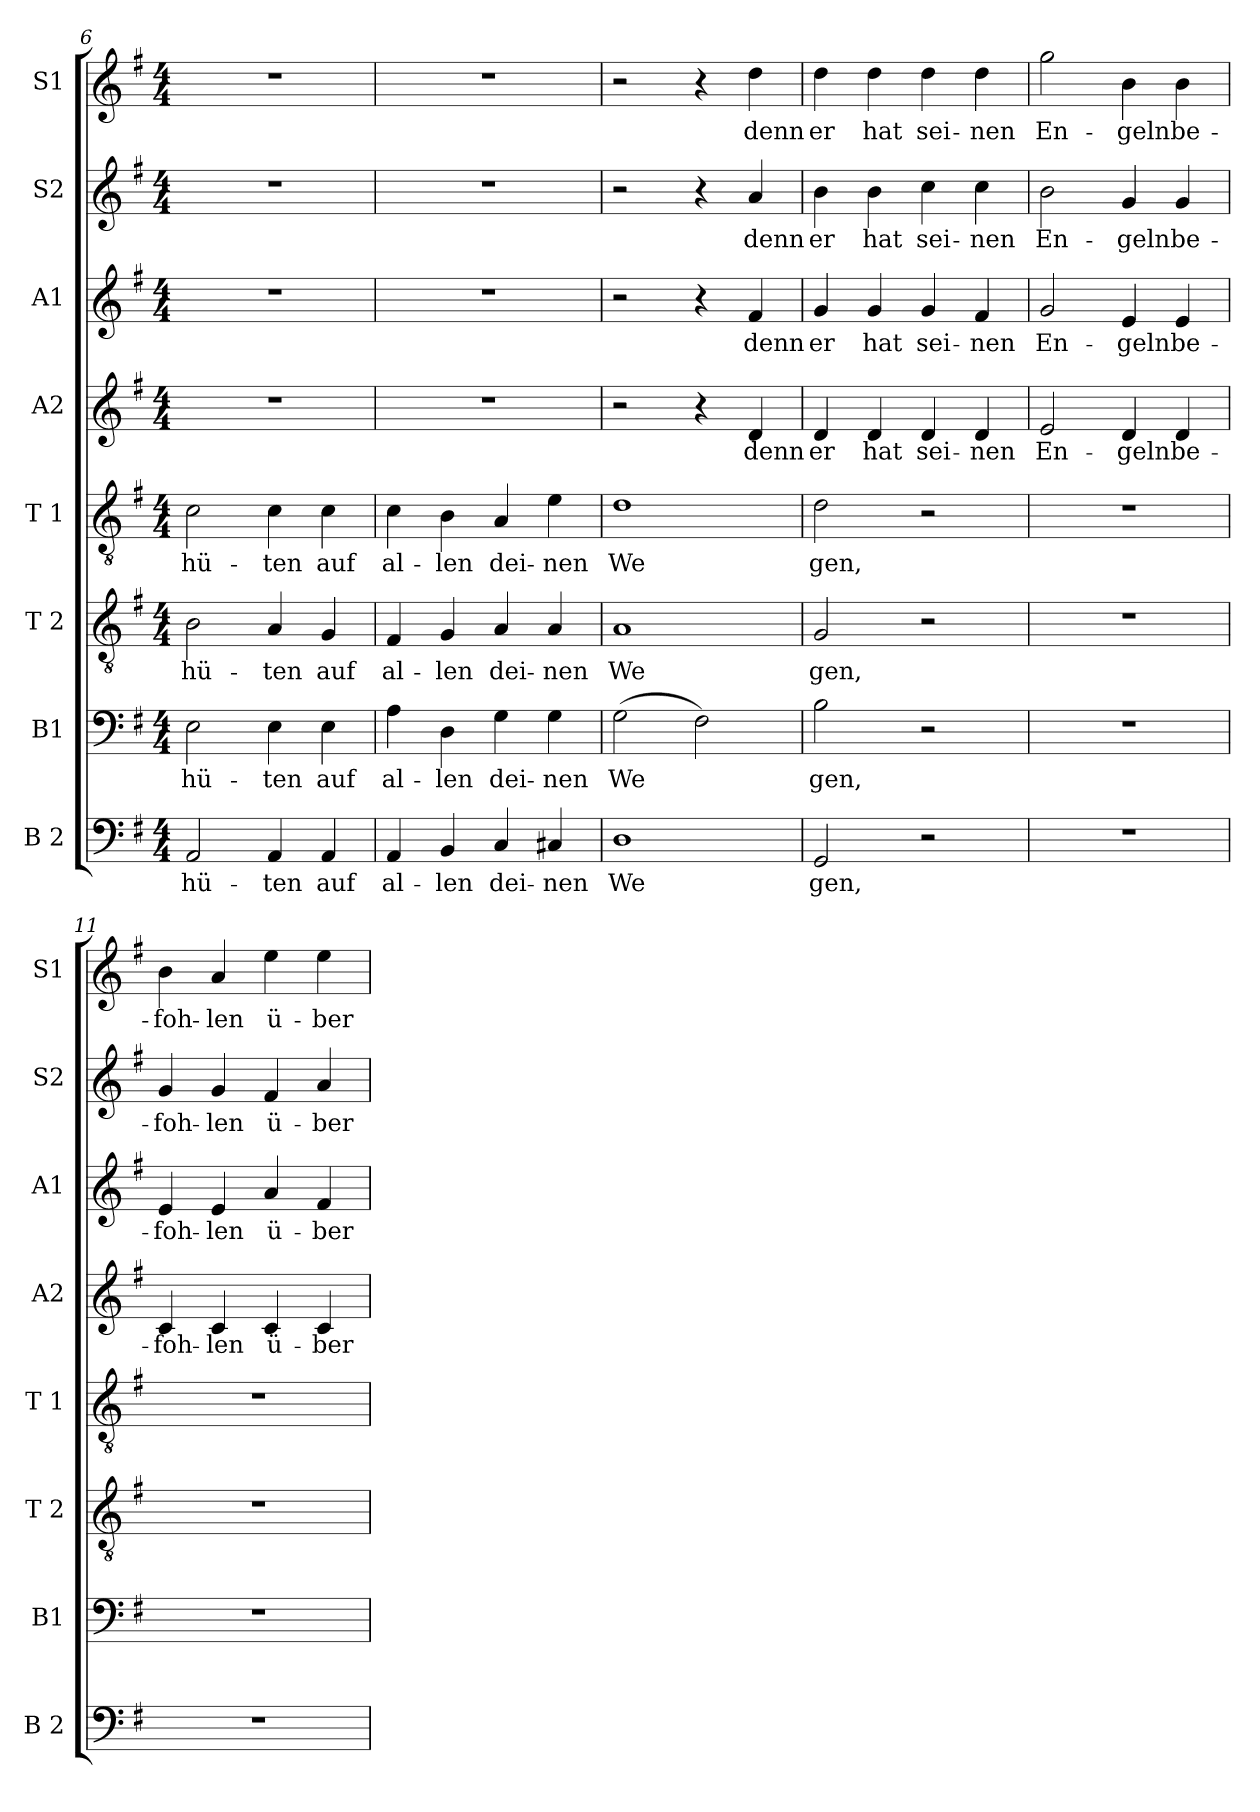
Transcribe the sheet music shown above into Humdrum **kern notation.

**kern	**text	**kern	**text	**kern	**text	**kern	**text	**kern	**text	**kern	**text	**kern	**text	**kern	**text
*part8	*part8	*part7	*part7	*part6	*part6	*part5	*part5	*part4	*part4	*part3	*part3	*part2	*part2	*part1	*part1
*staff8	*staff8	*staff7	*staff7	*staff6	*staff6	*staff5	*staff5	*staff4	*staff4	*staff3	*staff3	*staff2	*staff2	*staff1	*staff1
*I"B 2	*	*I"B1	*	*I"T 2	*	*I"T 1	*	*I"A2	*	*I"A1	*	*I"S2	*	*I"S1	*
*I'B 2	*	*I'B1	*	*I'T 2	*	*I'T 1	*	*I'A2	*	*I'A1	*	*I'S2	*	*I'S1	*
*clefF4	*	*clefF4	*	*clefGv2	*	*clefGv2	*	*clefG2	*	*clefG2	*	*clefG2	*	*clefG2	*
*k[f#]	*	*k[f#]	*	*k[f#]	*	*k[f#]	*	*k[f#]	*	*k[f#]	*	*k[f#]	*	*k[f#]	*
*M4/4	*	*M4/4	*	*M4/4	*	*M4/4	*	*M4/4	*	*M4/4	*	*M4/4	*	*M4/4	*
=6	=6	=6	=6	=6	=6	=6	=6	=6	=6	=6	=6	=6	=6	=6	=6
!	!LO:LY:b	!	!LO:LY:b	!	!LO:LY:b	!	!LO:LY:b	!	!	!	!	!	!	!	!
2AA/	-hü-	2E\	-hü-	2B\	-hü-	2c\	-hü-	1r	.	1r	.	1r	.	1r	.
!	!LO:LY:b	!	!LO:LY:b	!	!LO:LY:b	!	!LO:LY:b	!	!	!	!	!	!	!	!
4AA/	-ten	4E\	-ten	4A/	-ten	4c\	-ten	.	.	.	.	.	.	.	.
!	!LO:LY:b	!	!LO:LY:b	!	!LO:LY:b	!	!LO:LY:b	!	!	!	!	!	!	!	!
4AA/	auf	4E\	auf	4G/	auf	4c\	auf	.	.	.	.	.	.	.	.
=7	=7	=7	=7	=7	=7	=7	=7	=7	=7	=7	=7	=7	=7	=7	=7
!	!LO:LY:b	!	!LO:LY:b	!	!LO:LY:b	!	!LO:LY:b	!	!	!	!	!	!	!	!
4AA/	al-	4A\	al-	4F#/	al-	4c\	al-	1r	.	1r	.	1r	.	1r	.
!	!LO:LY:b	!	!LO:LY:b	!	!LO:LY:b	!	!LO:LY:b	!	!	!	!	!	!	!	!
4BB/	-len	4D\	-len	4G/	-len	4B\	-len	.	.	.	.	.	.	.	.
!	!LO:LY:b	!	!LO:LY:b	!	!LO:LY:b	!	!LO:LY:b	!	!	!	!	!	!	!	!
4C/	dei-	4G\	dei-	4A/	dei-	4A/	dei-	.	.	.	.	.	.	.	.
!	!LO:LY:b	!	!LO:LY:b	!	!LO:LY:b	!	!LO:LY:b	!	!	!	!	!	!	!	!
4C#X/	-nen	4G\	-nen	4A/	-nen	4e\	-nen	.	.	.	.	.	.	.	.
=8	=8	=8	=8	=8	=8	=8	=8	=8	=8	=8	=8	=8	=8	=8	=8
!	!LO:LY:b	!	!LO:LY:b	!	!LO:LY:b	!	!LO:LY:b	!	!	!	!	!	!	!	!
1D	We	(>2G\	-We	1A	We	1d	We	2r	.	2r	.	2r	.	2r	.
.	.	2F#\)	.	.	.	.	.	4r	.	4r	.	4r	.	4r	.
!	!	!	!	!	!	!	!	!	!LO:LY:b	!	!LO:LY:b	!	!LO:LY:b	!	!LO:LY:b
.	.	.	.	.	.	.	.	4d/	denn	4f#/	denn	4a/	denn	4dd\	denn
=9	=9	=9	=9	=9	=9	=9	=9	=9	=9	=9	=9	=9	=9	=9	=9
!	!LO:LY:b	!	!LO:LY:b	!	!LO:LY:b	!	!LO:LY:b	!	!LO:LY:b	!	!LO:LY:b	!	!LO:LY:b	!	!LO:LY:b
2GG/	gen,	2B\	gen,	2G/	gen,	2d\	gen,	4d/	er	4g/	er	4b\	er	4dd\	er
!	!	!	!	!	!	!	!	!	!LO:LY:b	!	!LO:LY:b	!	!LO:LY:b	!	!LO:LY:b
.	.	.	.	.	.	.	.	4d/	hat	4g/	hat	4b\	hat	4dd\	hat
!	!	!	!	!	!	!	!	!	!LO:LY:b	!	!LO:LY:b	!	!LO:LY:b	!	!LO:LY:b
2r	.	2r	.	2r	.	2r	.	4d/	sei-	4g/	sei-	4cc\	sei-	4dd\	sei-
!	!	!	!	!	!	!	!	!	!LO:LY:b	!	!LO:LY:b	!	!LO:LY:b	!	!LO:LY:b
.	.	.	.	.	.	.	.	4d/	-nen	4f#/	-nen	4cc\	-nen	4dd\	-nen
=10	=10	=10	=10	=10	=10	=10	=10	=10	=10	=10	=10	=10	=10	=10	=10
!	!	!	!	!	!	!	!	!	!LO:LY:b	!	!LO:LY:b	!	!LO:LY:b	!	!LO:LY:b
1r	.	1r	.	1r	.	1r	.	2e/	En-	2g/	En-	2b\	En-	2gg\	En-
!	!	!	!	!	!	!	!	!	!LO:LY:b	!	!LO:LY:b	!	!LO:LY:b	!	!LO:LY:b
.	.	.	.	.	.	.	.	4d/	-geln	4e/	-geln	4g/	-geln	4b\	-geln
!	!	!	!	!	!	!	!	!	!LO:LY:b	!	!LO:LY:b	!	!LO:LY:b	!	!LO:LY:b
.	.	.	.	.	.	.	.	4d/	be-	4e/	be-	4g/	be-	4b\	be-
=11	=11	=11	=11	=11	=11	=11	=11	=11	=11	=11	=11	=11	=11	=11	=11
!	!	!	!	!	!	!	!	!	!LO:LY:b	!	!LO:LY:b	!	!LO:LY:b	!	!LO:LY:b
1r	.	1r	.	1r	.	1r	.	4c/	-foh-	4e/	-foh-	4g/	-foh-	4b\	-foh-
!	!	!	!	!	!	!	!	!	!LO:LY:b	!	!LO:LY:b	!	!LO:LY:b	!	!LO:LY:b
.	.	.	.	.	.	.	.	4c/	-len	4e/	-len	4g/	-len	4a/	-len
!	!	!	!	!	!	!	!	!	!LO:LY:b	!	!LO:LY:b	!	!LO:LY:b	!	!LO:LY:b
.	.	.	.	.	.	.	.	4c/	ü-	4a/	ü-	4f#/	ü-	4ee\	ü-
!	!	!	!	!	!	!	!	!	!LO:LY:b	!	!LO:LY:b	!	!LO:LY:b	!	!LO:LY:b
.	.	.	.	.	.	.	.	4c/	-ber	4f#/	-ber	4a/	-ber	4ee\	-ber
=	=	=	=	=	=	=	=	=	=	=	=	=	=	=	=
*-	*-	*-	*-	*-	*-	*-	*-	*-	*-	*-	*-	*-	*-	*-	*-
